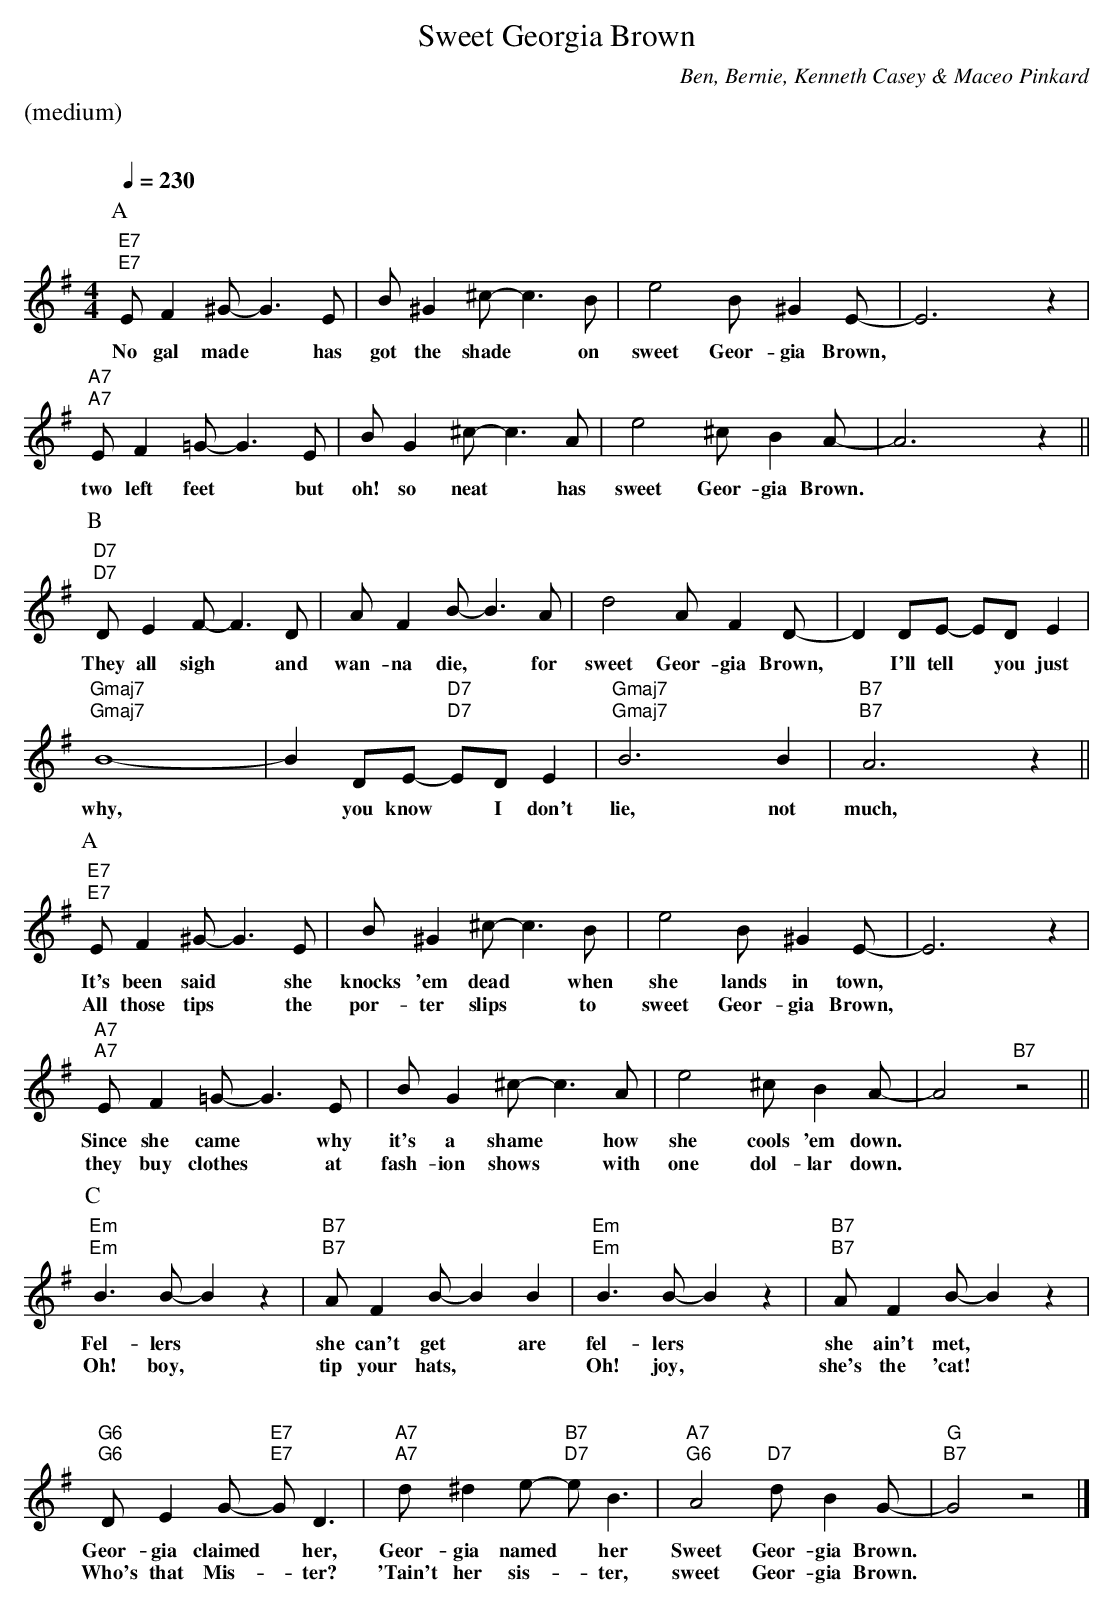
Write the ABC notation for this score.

X:1
T: Sweet Georgia Brown
M:4/4
L:1/8
C:Ben, Bernie, Kenneth Casey & Maceo Pinkard
Q:1/4=230
%%staves (chords melody)
K:G
%%text (medium)
%%vskip 20
P: A
V:chords
"E7"x4 x4 | x4 x4 | x4 x4 | x4 x4 |
"A7"x4 x4 | x4 x4 | x4 x4 | x4 x4 ||
V:melody
"E7"EF2^G-G3E | B^G2^c- c3B | e4 B^G2E- | E6z2 |
w:No gal made* has got the shade* on sweet Geor-gia Brown,*
"A7"EF2=G-G3E | BG2^c- c3A | e4^cB2A- | A6z2 ||
w:two left feet* but oh! so neat* has sweet Geor-gia Brown.*
P: B
V:chords
"D7"x4 x4 | x4 x4 | x4 x4 | x4 x4 |
"Gmaj7"x4 x4 | x4 "D7"x4 | "Gmaj7"x4 x4 | "B7"x4 x4 ||
V:melody
"D7"DE2F- F3D | AF2B-B3A | d4 AF2D- | D2DE- EDE2 |
w:They all sigh* and wan-na die,* for sweet Geor-gia Brown,* I'll tell* you just
"Gmaj7"B8- | B2DE- "D7"EDE2 | "Gmaj7"B6B2 | "B7"A6z2 ||
w:why,* you know* I don't lie, not much,
P: A
V:chords
"E7"x4 x4 | x4 x4 | x4 x4 | x4 x4 |
"A7"x4 x4 | x4 x4 | x4 x4 | x4 "B7"x4 ||
V:melody
"E7"EF2^G-G3E | B^G2^c- c3B | e4 B^G2E- | E6z2 |
w:It's been said* she knocks 'em dead* when she lands in town,*
w:All those tips* the por-ter slips* to sweet Geor-gia Brown,*
"A7"EF2=G-G3E | BG2^c- c3A | e4^cB2A- | A4z4 ||
w:Since she came* why it's a shame* how she cools 'em down.*
w:they buy clothes* at fash-ion shows* with one dol-lar down.*
P: C
V:chords
"Em"x4 x4 | "B7"x4 x4 | "Em"x4 x4 | "B7"x4 x4 |
"G6"x4 "E7"x4 | "A7"x4 "D7"x4 | "G6"x4 x4 | "B7"x4 x4 |]
V:melody
"Em"B3B-B2z2 | "B7"AF2B- B2B2 | "Em"B3B-B2z2 | "B7"AF2B- B2z2 |
w:Fel-lers* she can't get* are fel-lers* she ain't met,*
w:Oh! boy,* tip your hats,** Oh! joy,* she's the 'cat!*
"G6"DE2G- "E7"GD3 | "A7"d^d2e- "B7"eB3 | "A7"A4 "D7"dB2G- | "G"G4z4 |]
w:Geor-gia claimed* her, Geor-gia named* her Sweet Geor-gia Brown.*
w:Who's that Mis-*ter? 'Tain't her sis-*ter, sweet Geor-gia Brown.*
